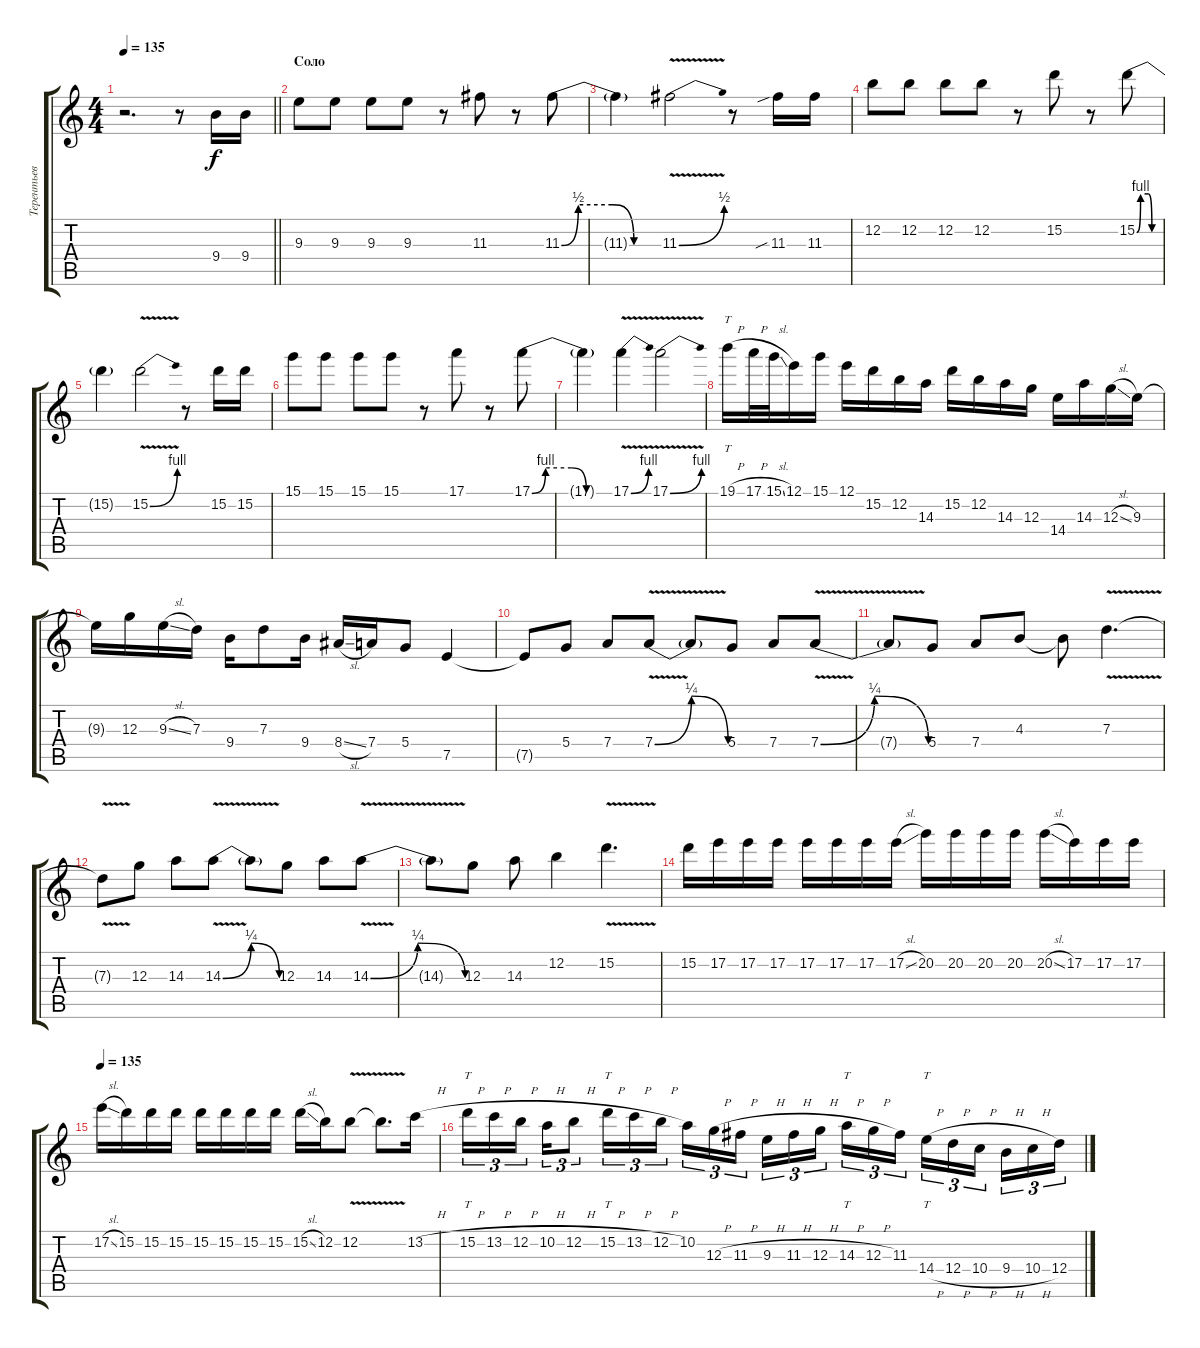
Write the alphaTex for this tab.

\track ("Терентьев" "Терентьев") {instrument distortionguitar}
\staff {score tabs}
\tuning (E4 B3 G3 D3 A2 E2) {hide}
\ts (4 4)
\tempo 135
\clef g2
\barLineRight lightlight
\ks c
r.2{d dy f} r.8 9.4.16 9.4.16 |
\section ("" "Соло")
9.3.8 9.3.8 9.3.8 9.3.8 r.8 11.3.8 r.8 11.3{be (custom 0 0 10 2 30 2 43 0 60 0)}.8 |
11.3{t}.4 11.3{be (bend 0 0 60 2) v}.2 r.8 11.3{sib}.16 11.3.16 |
12.2.8 12.2.8 12.2.8 12.2.8 r.8 15.2.8 r.8 15.2{be (custom 0 0 10 4 30 4 40 0 60 0)}.8 |
15.2{t}.4 15.2{be (bend 0 0 60 4) v}.2 r.8 15.2.16 15.2.16 |
15.1.8 15.1.8 15.1.8 15.1.8 r.8 17.1.8 r.8 17.1{be (custom 0 0 10 4 29 4 40 0 60 0)}.8 |
17.1{t}.4 17.1{be (bend 0 0 60 4) v}.4 17.1{be (bend 0 0 60 4) v}.2 |
19.1{h}.16{tt} 17.1{h}.32 15.1{sl}.32 12.1.16 15.1.16 12.1.16 15.2.16 12.2.16 14.3.16 15.2.16 12.2.16 14.3.16 12.3.16 14.4.16 14.3.16 12.3{sl}.16 9.3.16 |
9.3{t}.16 12.3.16 9.3{sl}.16 7.3.16 9.4.16 7.3.8 9.4.16 8.4{sl}.16 7.4.16 5.4.8 7.5.4 |
7.5{t}.8 5.4.8 7.4.8 7.4{be (bendrelease 0 0 15 1 15 1 60 0) v}.8 7.4{t}.8 5.4.8 7.4.8 7.4{be (bendrelease 0 0 15 1 15 1 60 0) v}.8 |
7.4{t}.8 5.4.8 7.4.8 4.3.8 4.3{t}.8 7.3{v}.4{d} |
7.3{t}.8 12.3.8 14.3.8 14.3{be (bendrelease 0 0 15 1 15 1 60 0) v}.8 14.3{t}.8 12.3.8 14.3.8 14.3{be (bendrelease 0 0 15 1 15 1 60 0) v}.8 |
14.3{t}.8 12.3.8 14.3.8 12.2.4 15.2{v}.4{d} |
15.2.16 17.2.16 17.2.16 17.2.16 17.2.16 17.2.16 17.2.16 17.2{sl}.16 20.2.16 20.2.16 20.2.16 20.2.16 20.2{sl}.16 17.2.16 17.2.16 17.2.16 |
\tempo 135
17.2{sl}.16 15.2.16 15.2.16 15.2.16 15.2.16 15.2.16 15.2.16 15.2.16 15.2{sl}.16 12.2.16 12.2{v}.8 12.2{t}.8{d} 13.2{h}.16 |
15.2{h}.16{tt tu (3 2)} 13.2{h}.16{tu (3 2)} 12.2{h}.16{tu (3 2) beam splitsecondary} 10.2{h}.16{tu (3 2)} 12.2{h}.8{tu (3 2)} 15.2{h}.16{tt tu (3 2)} 13.2{h}.16{tu (3 2)} 12.2{h}.16{tu (3 2) beam splitsecondary} 10.2.16{tu (3 2)} 12.3{h}.16{tu (3 2)} 11.3{h}.16{tu (3 2)} 9.3{h}.16{tu (3 2)} 11.3{h}.16{tu (3 2)} 12.3{h}.16{tu (3 2) beam splitsecondary} 14.3{h}.16{tt tu (3 2)} 12.3{h}.16{tu (3 2)} 11.3.16{tu (3 2)} 14.4{h}.16{tt tu (3 2)} 12.4{h}.16{tu (3 2)} 10.4{h}.16{tu (3 2) beam splitsecondary} 9.4{h}.16{tu (3 2)} 10.4{h}.16{tu (3 2)} 12.4{h}.16{tu (3 2)}
